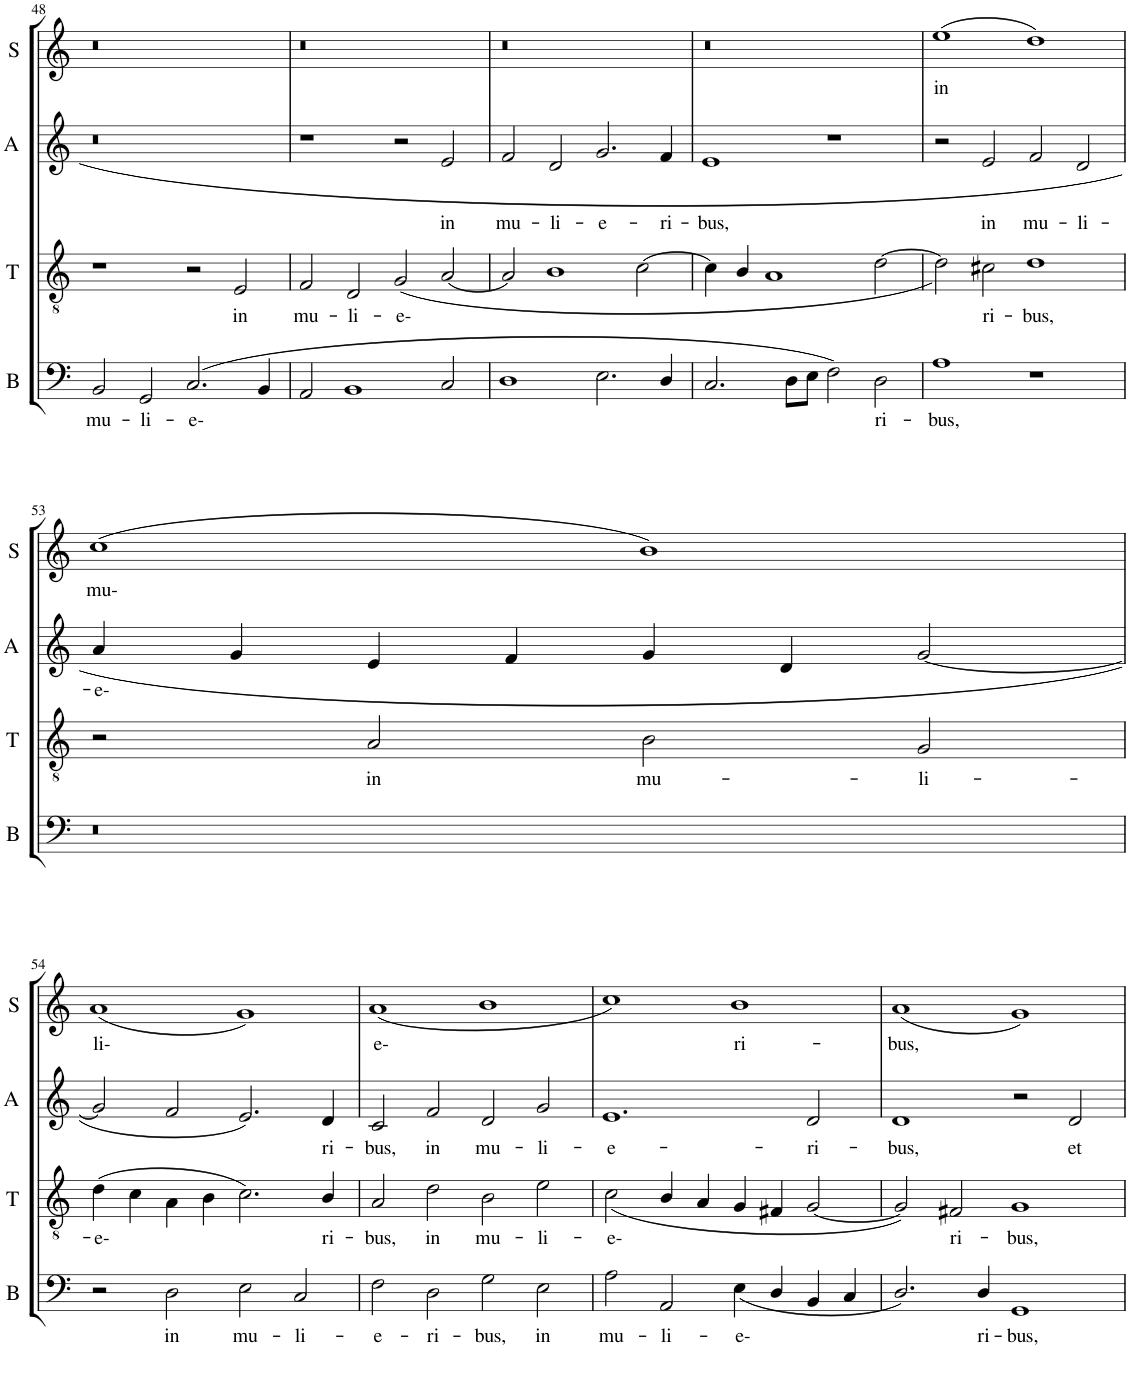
**kern	**text	**kern	**text	**kern	**text	**kern	**text
*part4	*part4	*part3	*part3	*part2	*part2	*part1	*part1
*staff4	*staff4	*staff3	*staff3	*staff2	*staff2	*staff1	*staff1
*I"Bass	*	*I"Tenor	*	*I"Alto	*	*I"Soprano	*
*I'B	*	*I'T	*	*I'A	*	*I'S	*
!!LO:PB:g=z
*clefF4	*	*clefGv2	*	*clefG2	*	*clefG2	*
*k[]	*	*k[]	*	*k[]	*	*k[]	*
=48	=48	=48	=48	=48	=48	=48	=48
!	!LO:LY:b	!	!	!	!	!	!
2BB/	mu-	1r	.	1r	.	1r	.
!	!LO:LY:b	!	!	!	!	!	!
2GG/	-li-	.	.	.	.	.	.
!	!LO:LY:b	!	!	!	!	!	!
(>2.C/	-e-	2r	.	1ryy	.	1ryy	.
!	!	!	!LO:LY:b	!	!	!	!
.	.	2E/	in	.	.	.	.
4BB/	.	.	.	.	.	.	.
=49	=49	=49	=49	=49	=49	=49	=49
!	!	!	!LO:LY:b	!	!	!	!
2AA/	.	2F/	mu-	1r	.	1r	.
!	!	!	!LO:LY:b	!	!	!	!
[2BB	.	2D/	-li-	.	.	.	.
!	!	!	!LO:LY:b	!	!	!	!
2ryy	.	(<2G/	-e-	2r	.	1ryy	.
!	!	!	!	!	!LO:LY:b	!	!
2C/	.	[2A/	.	2e/	in	.	.
=50	=50	=50	=50	=50	=50	=50	=50
!	!	!	!	!	!LO:LY:b	!	!
1D	.	2A/]	.	2f/	mu-	1r	.
!	!	!	!	!	!LO:LY:b	!	!
.	.	[2B	.	2d/	-li-	.	.
!	!	!	!	!	!LO:LY:b	!	!
2BB]	.	2ryy	.	2.g/	-e-	1.ryy	.
2.E\	.	[2c\	.	.	.	.	.
!	!	!	!	!	!LO:LY:b	!	!
.	.	.	.	4f/	-ri-	.	.
.	.	2ryy	.	2ryy	.	.	.
4D/	.	.	.	.	.	.	.
=51	=51	=51	=51	=51	=51	=51	=51
!	!	!	!	!	!LO:LY:b	!	!
2.C/	.	4c\]	.	1e	-bus,	1r	.
.	.	2B]	.	.	.	.	.
8D\L	.	4B/	.	.	.	.	.
8E\J	.	.	.	.	.	.	.
2F\)	.	[2A	.	1r	.	1ryy	.
!	!LO:LY:b	!	!	!	!	!	!
2D\	ri-	[2d\	.	.	.	.	.
=52	=52	=52	=52	=52	=52	=52	=52
!	!LO:LY:b	!	!	!	!	!	!LO:LY:b
1A	-bus,	2d\])	.	2r	.	(>1ee	in
!	!	!	!	!	!LO:LY:b	!	!
.	.	2A]	.	2e/	in	.	.
!	!	!	!LO:LY:b	!	!LO:LY:b	!	!
1r	.	2c#X\	ri-	2f/	mu-	1dd)	.
!	!	!	!LO:LY:b	!	!LO:LY:b	!	!
.	.	1d	-bus,	2d/	-li-	.	.
2ryy	.	.	.	2ryy	.	2ryy	.
!!LO:LB:g=z
=53	=53	=53	=53	=53	=53	=53	=53
!	!	!	!	!	!LO:LY:b	!	!LO:LY:b
1r	.	2r	.	4a/	-e-	(>1cc	mu-
.	.	.	.	4g/	.	.	.
!	!	!	!LO:LY:b	!	!	!	!
.	.	2A/	in	4e/	.	.	.
.	.	.	.	4f/	.	.	.
!	!	!	!LO:LY:b	!	!	!	!
1ryy	.	2B\	mu-	4g/	.	1b)	.
.	.	.	.	4d/	.	.	.
!	!	!	!LO:LY:b	!	!	!	!
.	.	2G/	-li-	[2g/	.	.	.
!!LO:LB:g=z
=54	=54	=54	=54	=54	=54	=54	=54
!	!	!	!LO:LY:b	!	!	!	!LO:LY:b
2r	.	(>4d\	-e-	2g/]	.	(<1a	li-
.	.	4c\	.	.	.	.	.
!	!LO:LY:b	!	!	!	!	!	!
2D\	in	4A\	.	2f/	.	.	.
.	.	4B\	.	.	.	.	.
!	!LO:LY:b	!	!	!	!	!	!
2E\	mu-	2.c\)	.	2.e/	.	1g)	.
!	!LO:LY:b	!	!	!	!	!	!
2C/	-li-	.	.	.	.	.	.
!	!	!	!LO:LY:b	!	!LO:LY:b	!	!
.	.	4B/	ri-	4d/	ri-	.	.
=55	=55	=55	=55	=55	=55	=55	=55
!	!LO:LY:b	!	!LO:LY:b	!	!LO:LY:b	!	!LO:LY:b
2F\	-e-	2A/	-bus,	2c/	-bus,	(<1a	e-
!	!LO:LY:b	!	!LO:LY:b	!	!LO:LY:b	!	!
2D\	-ri-	2d\	in	2f/	in	.	.
!	!LO:LY:b	!	!LO:LY:b	!	!LO:LY:b	!	!
2G\	-bus,	2B\	mu-	2d/	mu-	1b	.
!	!LO:LY:b	!	!LO:LY:b	!	!LO:LY:b	!	!
2E\	in	2e\	-li-	2g/	-li-	.	.
=56	=56	=56	=56	=56	=56	=56	=56
!	!LO:LY:b	!	!LO:LY:b	!	!LO:LY:b	!	!
2A\	mu-	(<2c\	-e-	[1e	-e-	1cc)	.
!	!LO:LY:b	!	!	!	!	!	!
2AA/	-li-	4B/	.	.	.	.	.
.	.	4A/	.	.	.	.	.
!	!LO:LY:b	!	!	!	!	!	!LO:LY:b
(<4E\	-e-	4G/	.	2ryy	.	1b	ri-
4D/	.	4F#X/	.	.	.	.	.
!	!	!	!	!	!LO:LY:b	!	!
4BB/	.	[2G/	.	2d/	-ri-	.	.
4C/	.	.	.	.	.	.	.
=57	=57	=57	=57	=57	=57	=57	=57
!	!	!	!	!	!LO:LY:b	!	!LO:LY:b
2.D/)	.	2G/])	.	1d	-bus,	(<1a	-bus,
!	!	!	!LO:LY:b	!	!	!	!
.	.	2F#X/	ri-	.	.	.	.
!	!LO:LY:b	!	!	!	!	!	!
4D/	ri-	.	.	.	.	.	.
!	!LO:LY:b	!	!LO:LY:b	!	!	!	!
1GG	-bus,	1G	-bus,	2e]	.	1g)	.
.	.	.	.	2r	.	.	.
!	!	!	!	!	!LO:LY:b	!	!
2ryy	.	2ryy	.	2d/	et	2ryy	.
=	=	=	=	=	=	=	=
*-	*-	*-	*-	*-	*-	*-	*-
